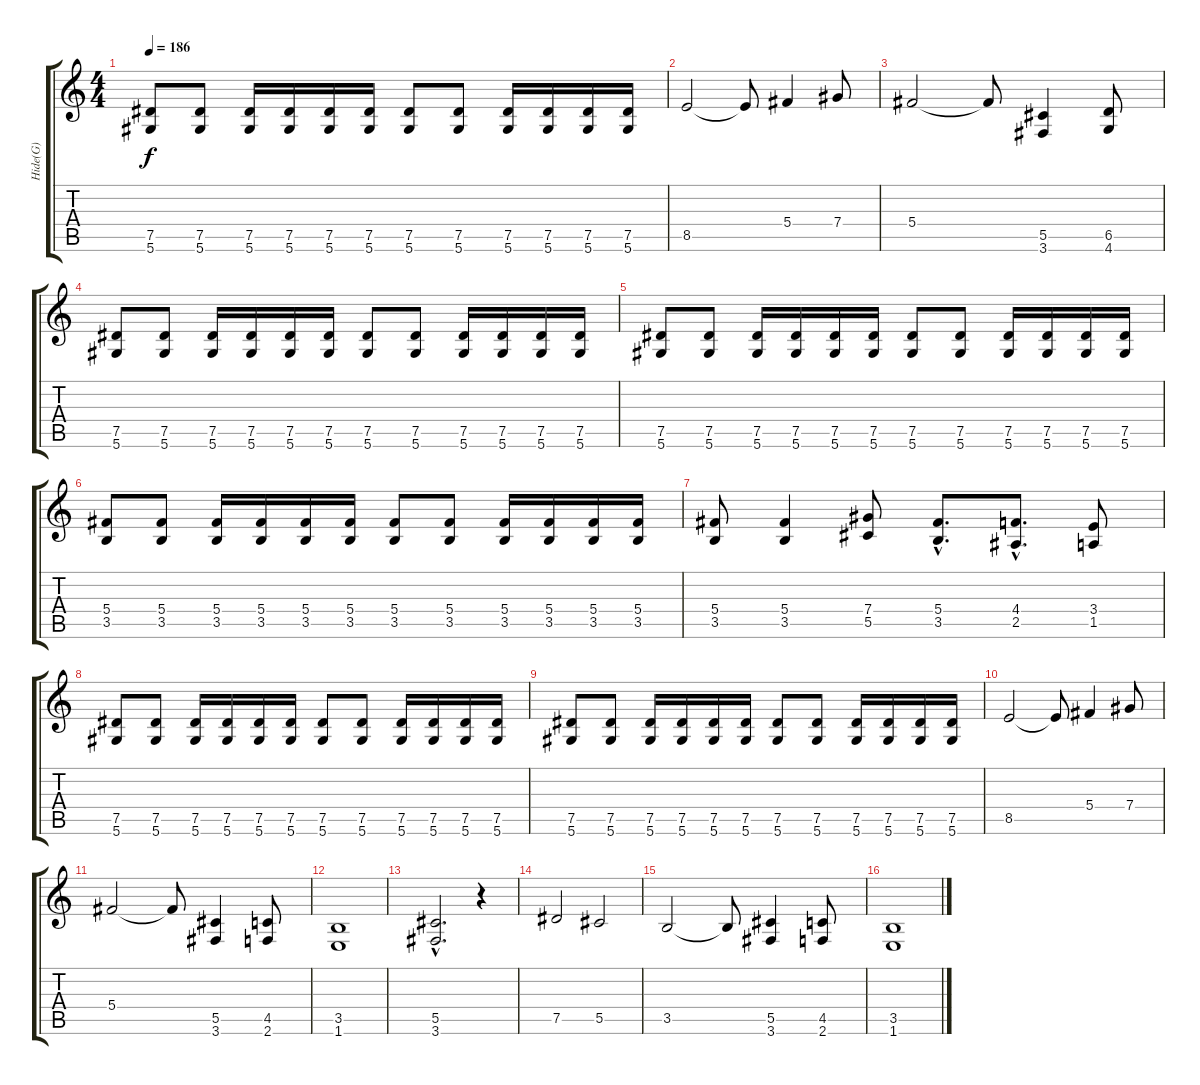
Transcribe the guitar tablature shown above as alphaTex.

\track ("Hide(G)" "Hide(G)") {instrument distortionguitar}
\staff {score tabs}
\tuning (Eb4 Bb3 Gb3 Db3 Ab2 Eb2) {hide}
\ts (4 4)
\tempo 186
\clef g2
\ks c
(7.5 5.6).8{dy f} (7.5 5.6).8 (7.5 5.6).16 (7.5 5.6).16 (7.5 5.6).16 (7.5 5.6).16 (7.5 5.6).8 (7.5 5.6).8 (7.5 5.6).16 (7.5 5.6).16 (7.5 5.6).16 (7.5 5.6).16 |
8.5.2 8.5{t}.8 5.4.4 7.4.8 |
5.4.2 5.4{t}.8 (5.5 3.6).4 (6.5 4.6).8 |
(7.5 5.6).8 (7.5 5.6).8 (7.5 5.6).16 (7.5 5.6).16 (7.5 5.6).16 (7.5 5.6).16 (7.5 5.6).8 (7.5 5.6).8 (7.5 5.6).16 (7.5 5.6).16 (7.5 5.6).16 (7.5 5.6).16 |
(7.5 5.6).8 (7.5 5.6).8 (7.5 5.6).16 (7.5 5.6).16 (7.5 5.6).16 (7.5 5.6).16 (7.5 5.6).8 (7.5 5.6).8 (7.5 5.6).16 (7.5 5.6).16 (7.5 5.6).16 (7.5 5.6).16 |
(5.4 3.5).8 (5.4 3.5).8 (5.4 3.5).16 (5.4 3.5).16 (5.4 3.5).16 (5.4 3.5).16 (5.4 3.5).8 (5.4 3.5).8 (5.4 3.5).16 (5.4 3.5).16 (5.4 3.5).16 (5.4 3.5).16 |
(5.4 3.5).8 (5.4 3.5).4 (7.4 5.5).8 (5.4{hac} 3.5{hac}).8{d} (4.4{hac} 2.5{hac}).8{d} (3.4 1.5).8 |
(7.5 5.6).8 (7.5 5.6).8 (7.5 5.6).16 (7.5 5.6).16 (7.5 5.6).16 (7.5 5.6).16 (7.5 5.6).8 (7.5 5.6).8 (7.5 5.6).16 (7.5 5.6).16 (7.5 5.6).16 (7.5 5.6).16 |
(7.5 5.6).8 (7.5 5.6).8 (7.5 5.6).16 (7.5 5.6).16 (7.5 5.6).16 (7.5 5.6).16 (7.5 5.6).8 (7.5 5.6).8 (7.5 5.6).16 (7.5 5.6).16 (7.5 5.6).16 (7.5 5.6).16 |
8.5.2 8.5{t}.8 5.4.4 7.4.8 |
5.4.2 5.4{t}.8 (5.5 3.6).4 (4.5 2.6).8 |
(3.5 1.6).1 |
(5.5{hac} 3.6{hac}).2{d} r.4 |
7.5.2 5.5.2 |
3.5.2 3.5{t}.8 (5.5 3.6).4 (4.5 2.6).8 |
(3.5 1.6).1
